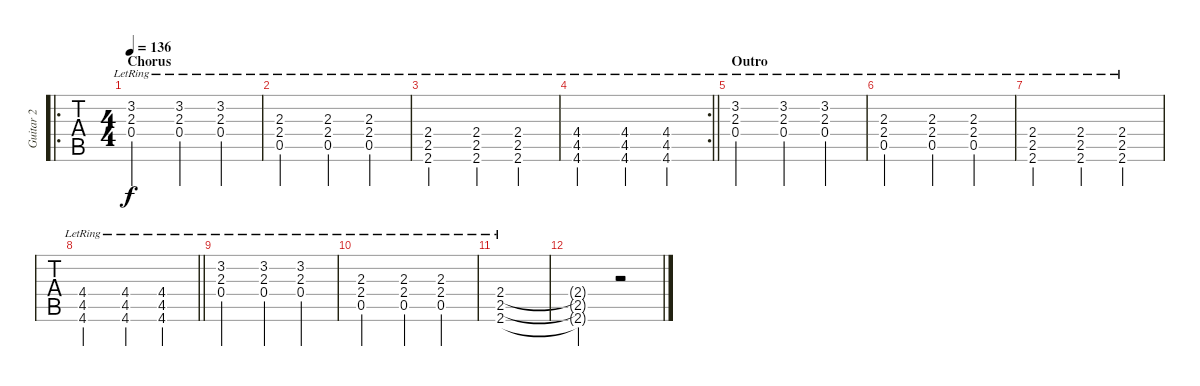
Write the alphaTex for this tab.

\track ("Guitar 2" "Guitar 2") {instrument distortionguitar}
\staff {tabs}
\tuning (E4 B3 G3 D3 A2 D2) {hide}
\ro
\ts (4 4)
\section ("" "Chorus")
\tempo 136
\clef g2
\ks c
(3.2{lr} 2.3{lr} 0.4{lr}).2{dy f} (3.2{lr} 2.3{lr} 0.4{lr}).4 (3.2{lr} 2.3{lr} 0.4{lr}).4 |
(2.3{lr} 2.4{lr} 0.5{lr}).2 (2.3{lr} 2.4{lr} 0.5{lr}).4 (2.3{lr} 2.4{lr} 0.5{lr}).4 |
(2.4{lr} 2.5{lr} 2.6).2 (2.4{lr} 2.5{lr} 2.6).4 (2.4{lr} 2.5{lr} 2.6).4 |
\rc 2
\barLineRight lightlight
(4.4{lr} 4.5 4.6{lr}).2 (4.4{lr} 4.5{lr} 4.6{lr}).4 (4.4{lr} 4.5{lr} 4.6{lr}).4 |
\section ("" "Outro")
(3.2{lr} 2.3{lr} 0.4{lr}).2 (3.2{lr} 2.3{lr} 0.4{lr}).4 (3.2{lr} 2.3{lr} 0.4{lr}).4 |
(2.3{lr} 2.4{lr} 0.5{lr}).2 (2.3{lr} 2.4{lr} 0.5{lr}).4 (2.3{lr} 2.4{lr} 0.5{lr}).4 |
(2.4{lr} 2.5{lr} 2.6).2 (2.4{lr} 2.5{lr} 2.6).4 (2.4{lr} 2.5{lr} 2.6).4 |
\barLineRight lightlight
(4.4{lr} 4.5 4.6{lr}).2 (4.4{lr} 4.5{lr} 4.6{lr}).4 (4.4{lr} 4.5{lr} 4.6{lr}).4 |
(3.2{lr} 2.3{lr} 0.4{lr}).2 (3.2{lr} 2.3{lr} 0.4{lr}).4 (3.2{lr} 2.3{lr} 0.4{lr}).4 |
(2.3{lr} 2.4{lr} 0.5{lr}).2 (2.3{lr} 2.4{lr} 0.5{lr}).4 (2.3{lr} 2.4{lr} 0.5{lr}).4 |
(2.4 2.5{lr} 2.6).1 |
(2.4{t} 2.5{t} 2.6{t}).2 r.2
